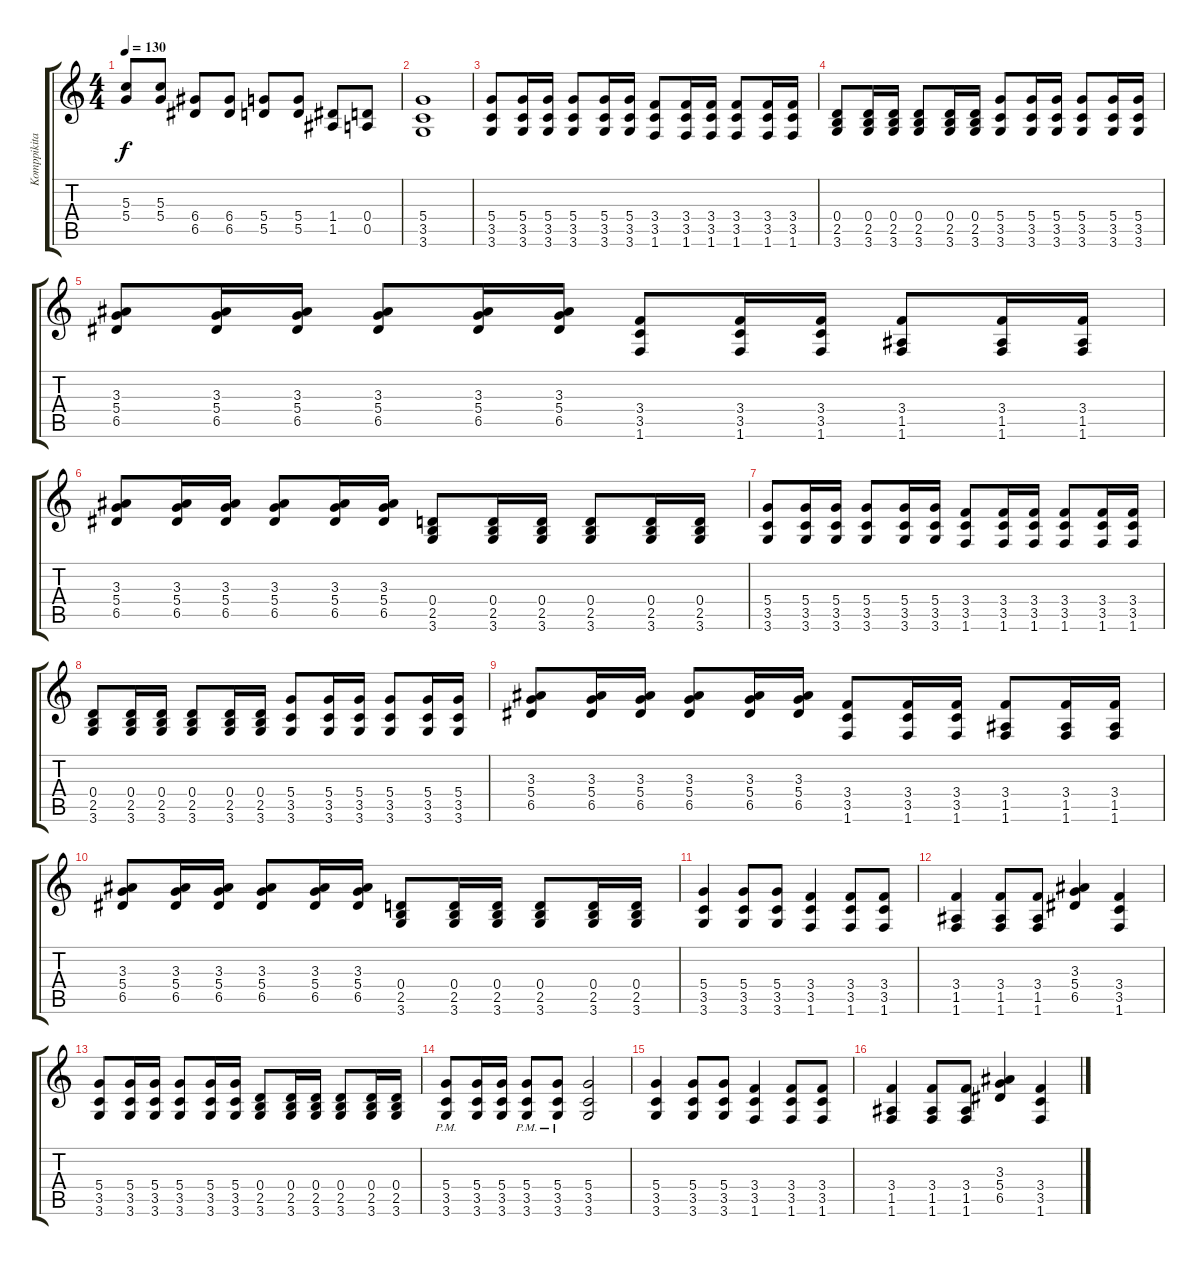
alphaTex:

\track ("Komppikitara" "Komppikita") {instrument distortionguitar}
\staff {score tabs}
\tuning (E4 B3 G3 D3 A2 E2) {hide}
\ts (4 4)
\tempo 130
\clef g2
\ks c
(5.3 5.4).8{dy f instrument distortionguitar} (5.3 5.4).8 (6.4 6.5).8 (6.4 6.5).8 (5.4 5.5).8 (5.4 5.5).8 (1.4 1.5).8 (0.4 0.5).8 |
(5.4 3.5 3.6).1 |
(5.4 3.5 3.6).8 (5.4 3.5 3.6).16 (5.4 3.5 3.6).16 (5.4 3.5 3.6).8 (5.4 3.5 3.6).16 (5.4 3.5 3.6).16 (3.4 3.5 1.6).8 (3.4 3.5 1.6).16 (3.4 3.5 1.6).16 (3.4 3.5 1.6).8 (3.4 3.5 1.6).16 (3.4 3.5 1.6).16 |
(0.4 2.5 3.6).8 (0.4 2.5 3.6).16 (0.4 2.5 3.6).16 (0.4 2.5 3.6).8 (0.4 2.5 3.6).16 (0.4 2.5 3.6).16 (5.4 3.5 3.6).8 (5.4 3.5 3.6).16 (5.4 3.5 3.6).16 (5.4 3.5 3.6).8 (5.4 3.5 3.6).16 (5.4 3.5 3.6).16 |
(3.3 5.4 6.5).8 (3.3 5.4 6.5).16 (3.3 5.4 6.5).16 (3.3 5.4 6.5).8 (3.3 5.4 6.5).16 (3.3 5.4 6.5).16 (3.4 3.5 1.6).8 (3.4 3.5 1.6).16 (3.4 3.5 1.6).16 (3.4 1.5 1.6).8 (3.4 1.5 1.6).16 (3.4 1.5 1.6).16 |
(3.3 5.4 6.5).8 (3.3 5.4 6.5).16 (3.3 5.4 6.5).16 (3.3 5.4 6.5).8 (3.3 5.4 6.5).16 (3.3 5.4 6.5).16 (0.4 2.5 3.6).8 (0.4 2.5 3.6).16 (0.4 2.5 3.6).16 (0.4 2.5 3.6).8 (0.4 2.5 3.6).16 (0.4 2.5 3.6).16 |
(5.4 3.5 3.6).8 (5.4 3.5 3.6).16 (5.4 3.5 3.6).16 (5.4 3.5 3.6).8 (5.4 3.5 3.6).16 (5.4 3.5 3.6).16 (3.4 3.5 1.6).8 (3.4 3.5 1.6).16 (3.4 3.5 1.6).16 (3.4 3.5 1.6).8 (3.4 3.5 1.6).16 (3.4 3.5 1.6).16 |
(0.4 2.5 3.6).8 (0.4 2.5 3.6).16 (0.4 2.5 3.6).16 (0.4 2.5 3.6).8 (0.4 2.5 3.6).16 (0.4 2.5 3.6).16 (5.4 3.5 3.6).8 (5.4 3.5 3.6).16 (5.4 3.5 3.6).16 (5.4 3.5 3.6).8 (5.4 3.5 3.6).16 (5.4 3.5 3.6).16 |
(3.3 5.4 6.5).8 (3.3 5.4 6.5).16 (3.3 5.4 6.5).16 (3.3 5.4 6.5).8 (3.3 5.4 6.5).16 (3.3 5.4 6.5).16 (3.4 3.5 1.6).8 (3.4 3.5 1.6).16 (3.4 3.5 1.6).16 (3.4 1.5 1.6).8 (3.4 1.5 1.6).16 (3.4 1.5 1.6).16 |
(3.3 5.4 6.5).8 (3.3 5.4 6.5).16 (3.3 5.4 6.5).16 (3.3 5.4 6.5).8 (3.3 5.4 6.5).16 (3.3 5.4 6.5).16 (0.4 2.5 3.6).8 (0.4 2.5 3.6).16 (0.4 2.5 3.6).16 (0.4 2.5 3.6).8 (0.4 2.5 3.6).16 (0.4 2.5 3.6).16 |
(5.4 3.5 3.6).4 (5.4 3.5 3.6).8 (5.4 3.5 3.6).8 (3.4 3.5 1.6).4 (3.4 3.5 1.6).8 (3.4 3.5 1.6).8 |
(3.4 1.5 1.6).4 (3.4 1.5 1.6).8 (3.4 1.5 1.6).8 (3.3 5.4 6.5).4 (3.4 3.5 1.6).4 |
(5.4 3.5 3.6).8 (5.4 3.5 3.6).16 (5.4 3.5 3.6).16 (5.4 3.5 3.6).8 (5.4 3.5 3.6).16 (5.4 3.5 3.6).16 (0.4 2.5 3.6).8 (0.4 2.5 3.6).16 (0.4 2.5 3.6).16 (0.4 2.5 3.6).8 (0.4 2.5 3.6).16 (0.4 2.5 3.6).16 |
(5.4{pm} 3.5{pm} 3.6{pm}).8 (5.4 3.5 3.6).16 (5.4 3.5 3.6).16 (5.4{pm} 3.5{pm} 3.6{pm}).8 (5.4{pm} 3.5{pm} 3.6{pm}).8 (5.4 3.5 3.6).2 |
(5.4 3.5 3.6).4 (5.4 3.5 3.6).8 (5.4 3.5 3.6).8 (3.4 3.5 1.6).4 (3.4 3.5 1.6).8 (3.4 3.5 1.6).8 |
(3.4 1.5 1.6).4 (3.4 1.5 1.6).8 (3.4 1.5 1.6).8 (3.3 5.4 6.5).4 (3.4 3.5 1.6).4
